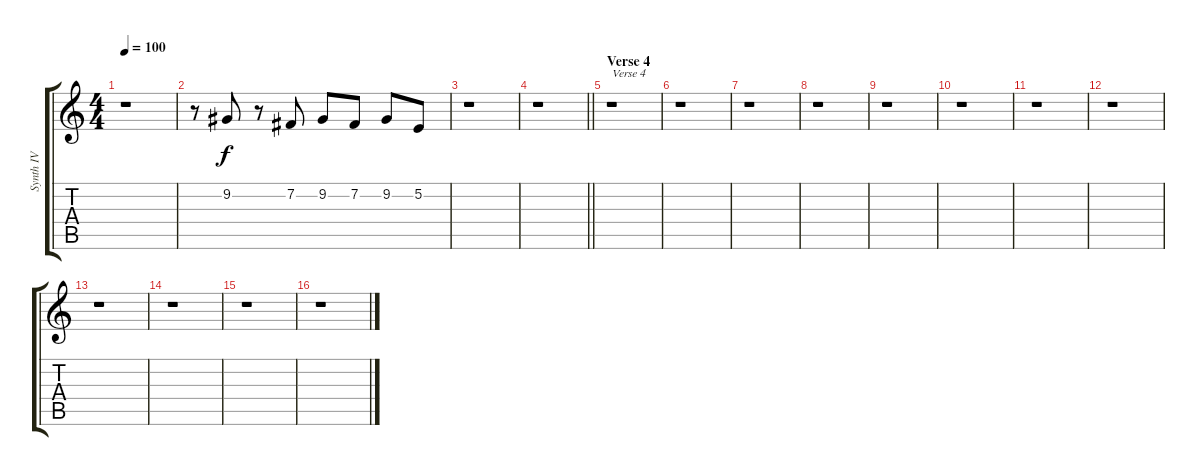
\track ("Synth IV" "Synth IV") {instrument fx8scifi}
\staff {score tabs}
\tuning (E4 B3 G3 D3 A2 E2) {hide}
\ts (4 4)
\tempo 100
\clef g2
\ks c
r.1{dy f} |
r.8 9.2.8 r.8 7.2.8 9.2.8 7.2.8 9.2.8 5.2.8 |
r.1 |
\barLineRight lightlight
r.1 |
\section ("" "Verse 4")
r.1{txt "Verse 4"} |
r.1 |
r.1 |
r.1 |
r.1 |
r.1 |
r.1 |
r.1 |
r.1 |
r.1 |
r.1 |
r.1
